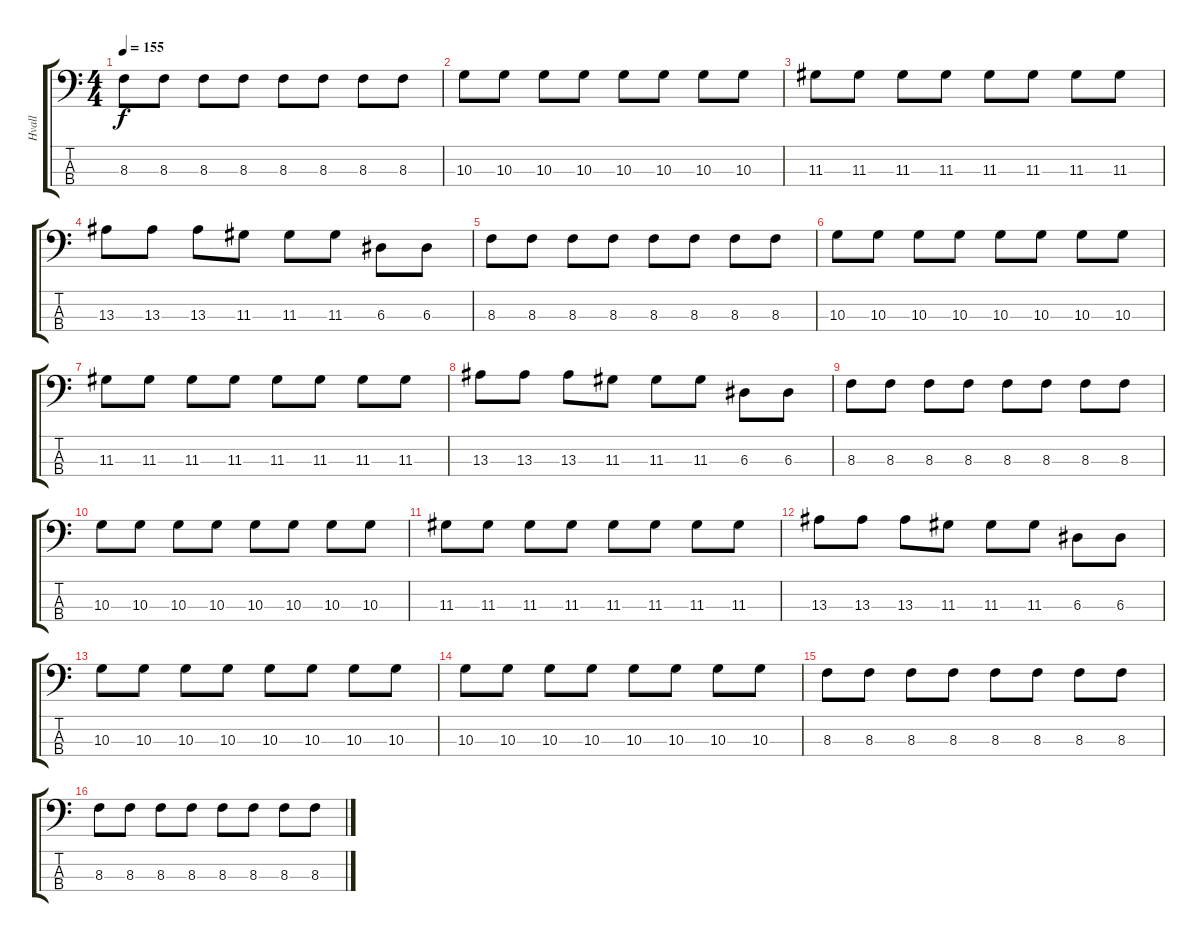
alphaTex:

\track ("Hvall" "Hvall") {instrument electricbasspick}
\staff {score tabs}
\tuning (G2 D2 A1 E1) {hide}
\ts (4 4)
\tempo 155
\clef f4
\ks c
8.3.8{dy f} 8.3.8 8.3.8 8.3.8 8.3.8 8.3.8 8.3.8 8.3.8 |
10.3.8 10.3.8 10.3.8 10.3.8 10.3.8 10.3.8 10.3.8 10.3.8 |
11.3.8 11.3.8 11.3.8 11.3.8 11.3.8 11.3.8 11.3.8 11.3.8 |
13.3.8 13.3.8 13.3.8 11.3.8 11.3.8 11.3.8 6.3.8 6.3.8 |
8.3.8 8.3.8 8.3.8 8.3.8 8.3.8 8.3.8 8.3.8 8.3.8 |
10.3.8 10.3.8 10.3.8 10.3.8 10.3.8 10.3.8 10.3.8 10.3.8 |
11.3.8 11.3.8 11.3.8 11.3.8 11.3.8 11.3.8 11.3.8 11.3.8 |
13.3.8 13.3.8 13.3.8 11.3.8 11.3.8 11.3.8 6.3.8 6.3.8 |
8.3.8 8.3.8 8.3.8 8.3.8 8.3.8 8.3.8 8.3.8 8.3.8 |
10.3.8 10.3.8 10.3.8 10.3.8 10.3.8 10.3.8 10.3.8 10.3.8 |
11.3.8 11.3.8 11.3.8 11.3.8 11.3.8 11.3.8 11.3.8 11.3.8 |
13.3.8 13.3.8 13.3.8 11.3.8 11.3.8 11.3.8 6.3.8 6.3.8 |
10.3.8 10.3.8 10.3.8 10.3.8 10.3.8 10.3.8 10.3.8 10.3.8 |
10.3.8 10.3.8 10.3.8 10.3.8 10.3.8 10.3.8 10.3.8 10.3.8 |
8.3.8 8.3.8 8.3.8 8.3.8 8.3.8 8.3.8 8.3.8 8.3.8 |
8.3.8 8.3.8 8.3.8 8.3.8 8.3.8 8.3.8 8.3.8 8.3.8
